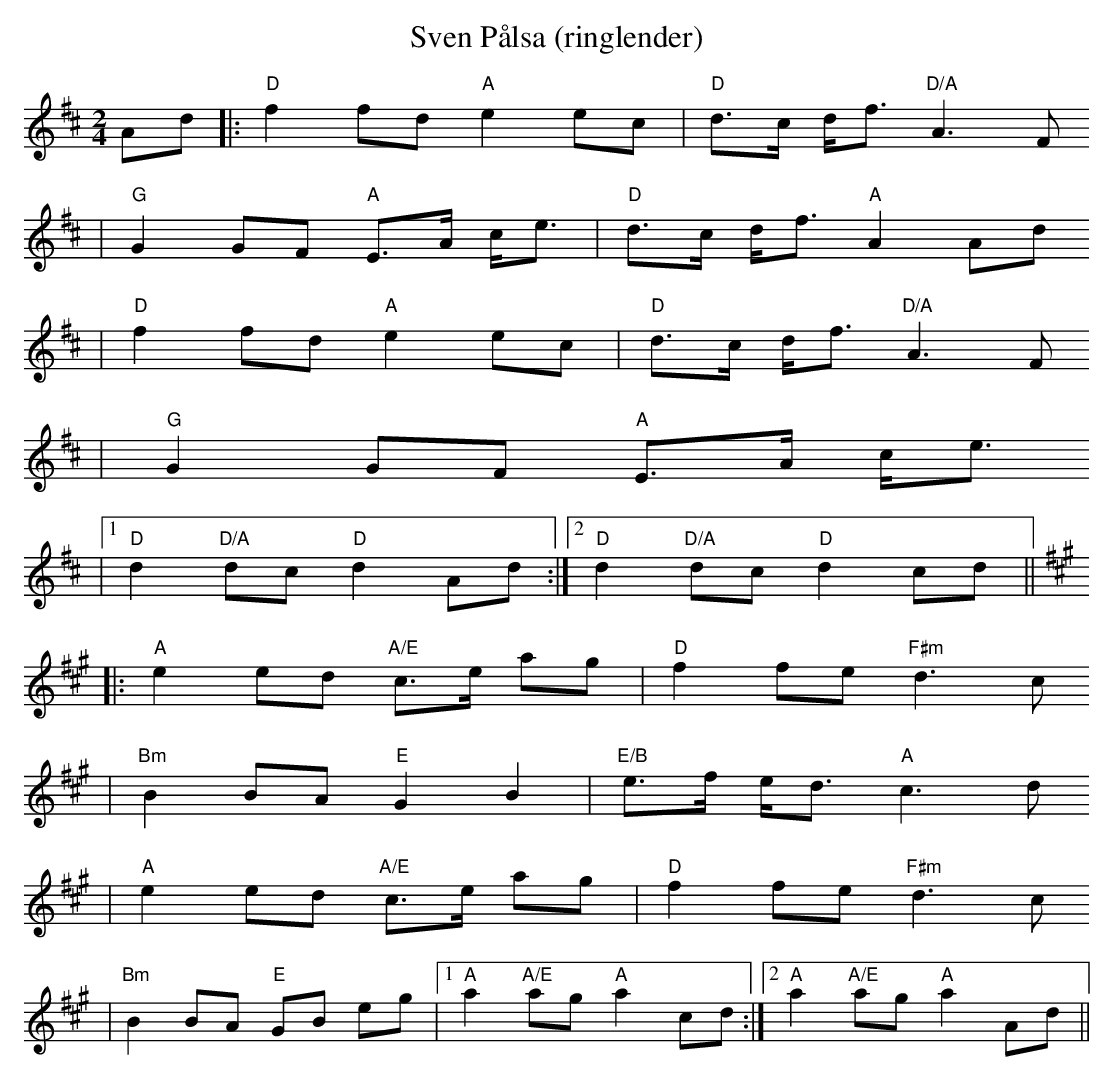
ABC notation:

X:1
T:Sven P\aalsa (ringlender)
M:2/4
L:1/8
K:D
Ad ||: "D"f2 fd "A"e2 ec | "D"d>c d<f "D/A"A3 F
| "G"G2 GF "A"E>A c<e | "D"d>c d<f "A"A2 Ad
| "D"f2 fd "A"e2 ec | "D"d>c d<f "D/A"A3 F
| "G"G2 GF "A"E>A c<e
|1 "D"d2 "D/A"dc "D"d2 Ad :|2 "D"d2 "D/A"dc "D"d2 cd ||
K:A
|: "A"e2 ed "A/E"c>e ag | "D"f2 fe "F#m"d3 c
| "Bm"B2 BA "E"G2 B2 | "E/B"e>f e<d "A"c3 d
| "A"e2 ed "A/E"c>e ag | "D"f2 fe "F#m"d3 c
| "Bm"B2 BA "E"GB eg |1 "A"a2 "A/E"ag "A"a2 cd :|2 "A"a2 "A/E"ag "A"a2 Ad  ||
